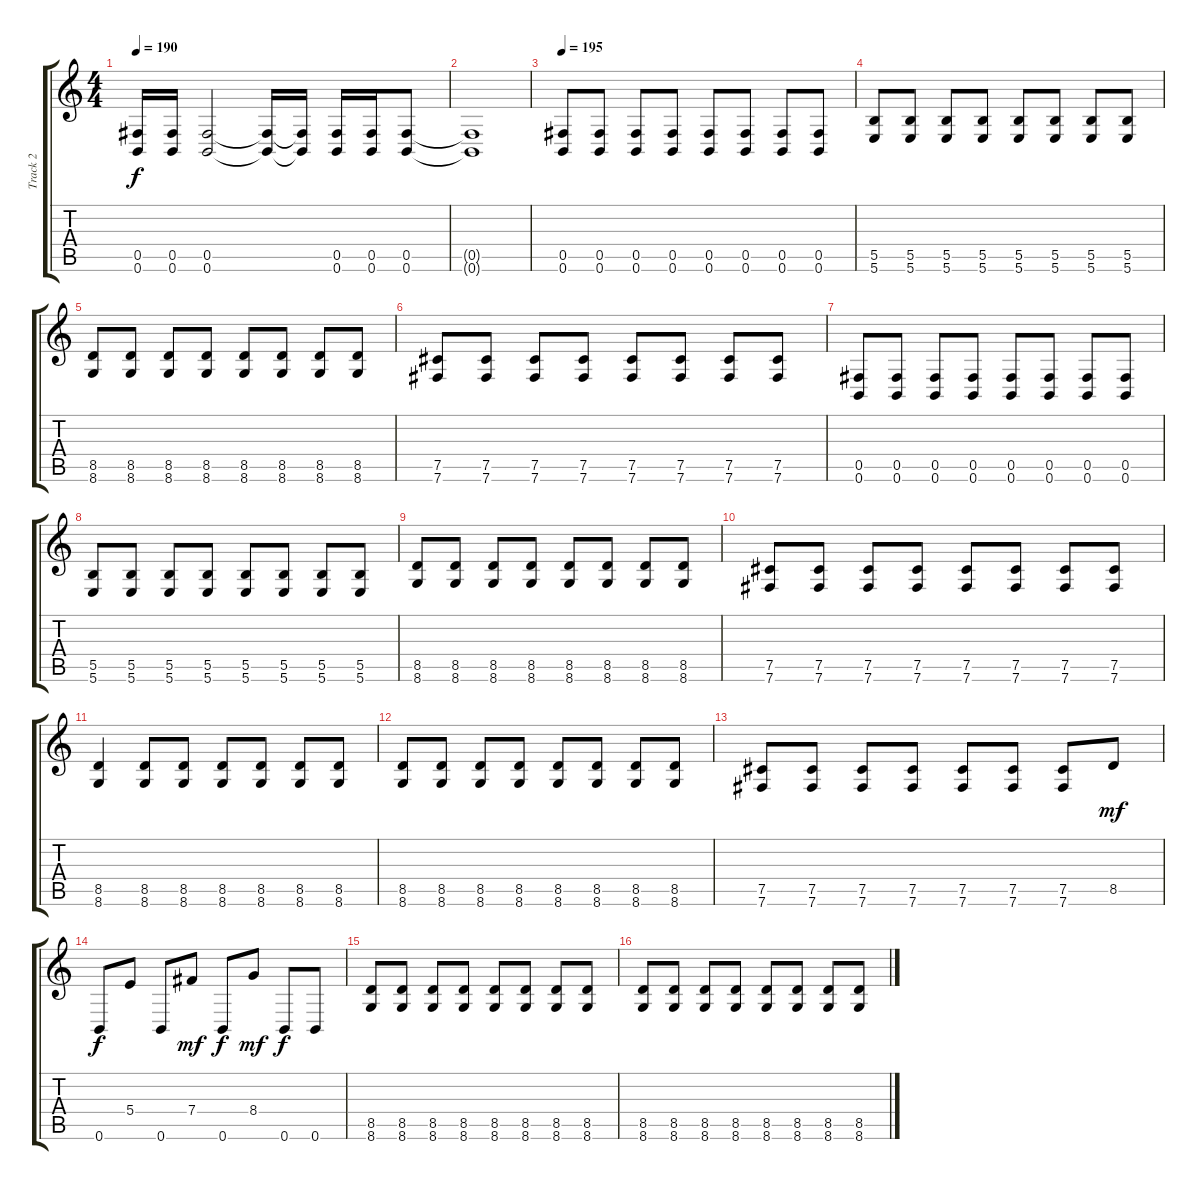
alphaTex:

\track ("Track 2" "Track 2") {instrument distortionguitar}
\staff {score tabs}
\tuning (Db4 Ab3 E3 B2 Gb2 B1) {hide}
\ts (4 4)
\tempo 190
\clef g2
\ks c
(0.5 0.6).16{dy f} (0.5 0.6).16 (0.5 0.6).2 (0.5{t} 0.6{t}).16 (0.5{t} 0.6{t}).16 (0.5 0.6).16 (0.5 0.6).16 (0.5 0.6).8 |
(0.5{t} 0.6{t}).1 |
\tempo 195
(0.5 0.6).8 (0.5 0.6).8 (0.5 0.6).8 (0.5 0.6).8 (0.5 0.6).8 (0.5 0.6).8 (0.5 0.6).8 (0.5 0.6).8 |
(5.5 5.6).8 (5.5 5.6).8 (5.5 5.6).8 (5.5 5.6).8 (5.5 5.6).8 (5.5 5.6).8 (5.5 5.6).8 (5.5 5.6).8 |
(8.5 8.6).8 (8.5 8.6).8 (8.5 8.6).8 (8.5 8.6).8 (8.5 8.6).8 (8.5 8.6).8 (8.5 8.6).8 (8.5 8.6).8 |
(7.5 7.6).8 (7.5 7.6).8 (7.5 7.6).8 (7.5 7.6).8 (7.5 7.6).8 (7.5 7.6).8 (7.5 7.6).8 (7.5 7.6).8 |
(0.5 0.6).8 (0.5 0.6).8 (0.5 0.6).8 (0.5 0.6).8 (0.5 0.6).8 (0.5 0.6).8 (0.5 0.6).8 (0.5 0.6).8 |
(5.5 5.6).8 (5.5 5.6).8 (5.5 5.6).8 (5.5 5.6).8 (5.5 5.6).8 (5.5 5.6).8 (5.5 5.6).8 (5.5 5.6).8 |
(8.5 8.6).8 (8.5 8.6).8 (8.5 8.6).8 (8.5 8.6).8 (8.5 8.6).8 (8.5 8.6).8 (8.5 8.6).8 (8.5 8.6).8 |
(7.5 7.6).8 (7.5 7.6).8 (7.5 7.6).8 (7.5 7.6).8 (7.5 7.6).8 (7.5 7.6).8 (7.5 7.6).8 (7.5 7.6).8 |
(8.5 8.6).4 (8.5 8.6).8 (8.5 8.6).8 (8.5 8.6).8 (8.5 8.6).8 (8.5 8.6).8 (8.5 8.6).8 |
(8.5 8.6).8 (8.5 8.6).8 (8.5 8.6).8 (8.5 8.6).8 (8.5 8.6).8 (8.5 8.6).8 (8.5 8.6).8 (8.5 8.6).8 |
(7.5 7.6).8 (7.5 7.6).8 (7.5 7.6).8 (7.5 7.6).8 (7.5 7.6).8 (7.5 7.6).8 (7.5 7.6).8 8.5.8{dy mf} |
0.6.8{dy f} 5.4.8 0.6.8 7.4.8{dy mf} 0.6.8{dy f} 8.4.8{dy mf} 0.6.8{dy f} 0.6.8 |
(8.5 8.6).8 (8.5 8.6).8 (8.5 8.6).8 (8.5 8.6).8 (8.5 8.6).8 (8.5 8.6).8 (8.5 8.6).8 (8.5 8.6).8 |
(8.5 8.6).8 (8.5 8.6).8 (8.5 8.6).8 (8.5 8.6).8 (8.5 8.6).8 (8.5 8.6).8 (8.5 8.6).8 (8.5 8.6).8
